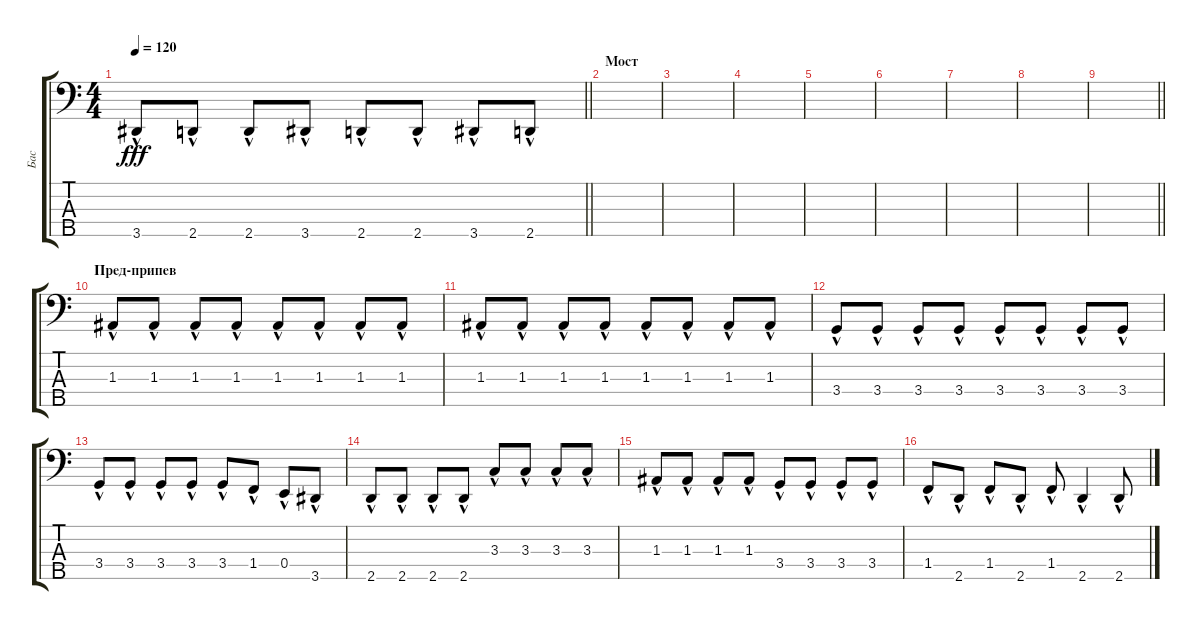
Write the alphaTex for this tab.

\track ("Бас" "Бас") {instrument electricbassfinger}
\staff {score tabs}
\tuning (G2 D2 A1 E1 C1) {hide}
\ts (4 4)
\tempo 120
\clef f4
\barLineRight lightlight
\ks c
3.5{hac}.8{dy fff} 2.5{hac}.8 2.5{hac}.8 3.5{hac}.8 2.5{hac}.8 2.5{hac}.8 3.5{hac}.8 2.5{hac}.8 |
\section ("" "Мост")
|
|
|
|
|
|
|
\barLineRight lightlight
|
\section ("" "Пред-припев")
1.3{hac}.8 1.3{hac}.8 1.3{hac}.8 1.3{hac}.8 1.3{hac}.8 1.3{hac}.8 1.3{hac}.8 1.3{hac}.8 |
1.3{hac}.8 1.3{hac}.8 1.3{hac}.8 1.3{hac}.8 1.3{hac}.8 1.3{hac}.8 1.3{hac}.8 1.3{hac}.8 |
3.4{hac}.8 3.4{hac}.8 3.4{hac}.8 3.4{hac}.8 3.4{hac}.8 3.4{hac}.8 3.4{hac}.8 3.4{hac}.8 |
3.4{hac}.8 3.4{hac}.8 3.4{hac}.8 3.4{hac}.8 3.4{hac}.8 1.4{hac}.8 0.4{hac}.8 3.5{hac}.8 |
2.5{hac}.8 2.5{hac}.8 2.5{hac}.8 2.5{hac}.8 3.3{hac}.8 3.3{hac}.8 3.3{hac}.8 3.3{hac}.8 |
1.3{hac}.8 1.3{hac}.8 1.3{hac}.8 1.3{hac}.8 3.4{hac}.8 3.4{hac}.8 3.4{hac}.8 3.4{hac}.8 |
1.4{hac}.8 2.5{hac}.8 1.4{hac}.8 2.5{hac}.8 1.4{hac}.8 2.5{hac}.4 2.5{hac}.8
